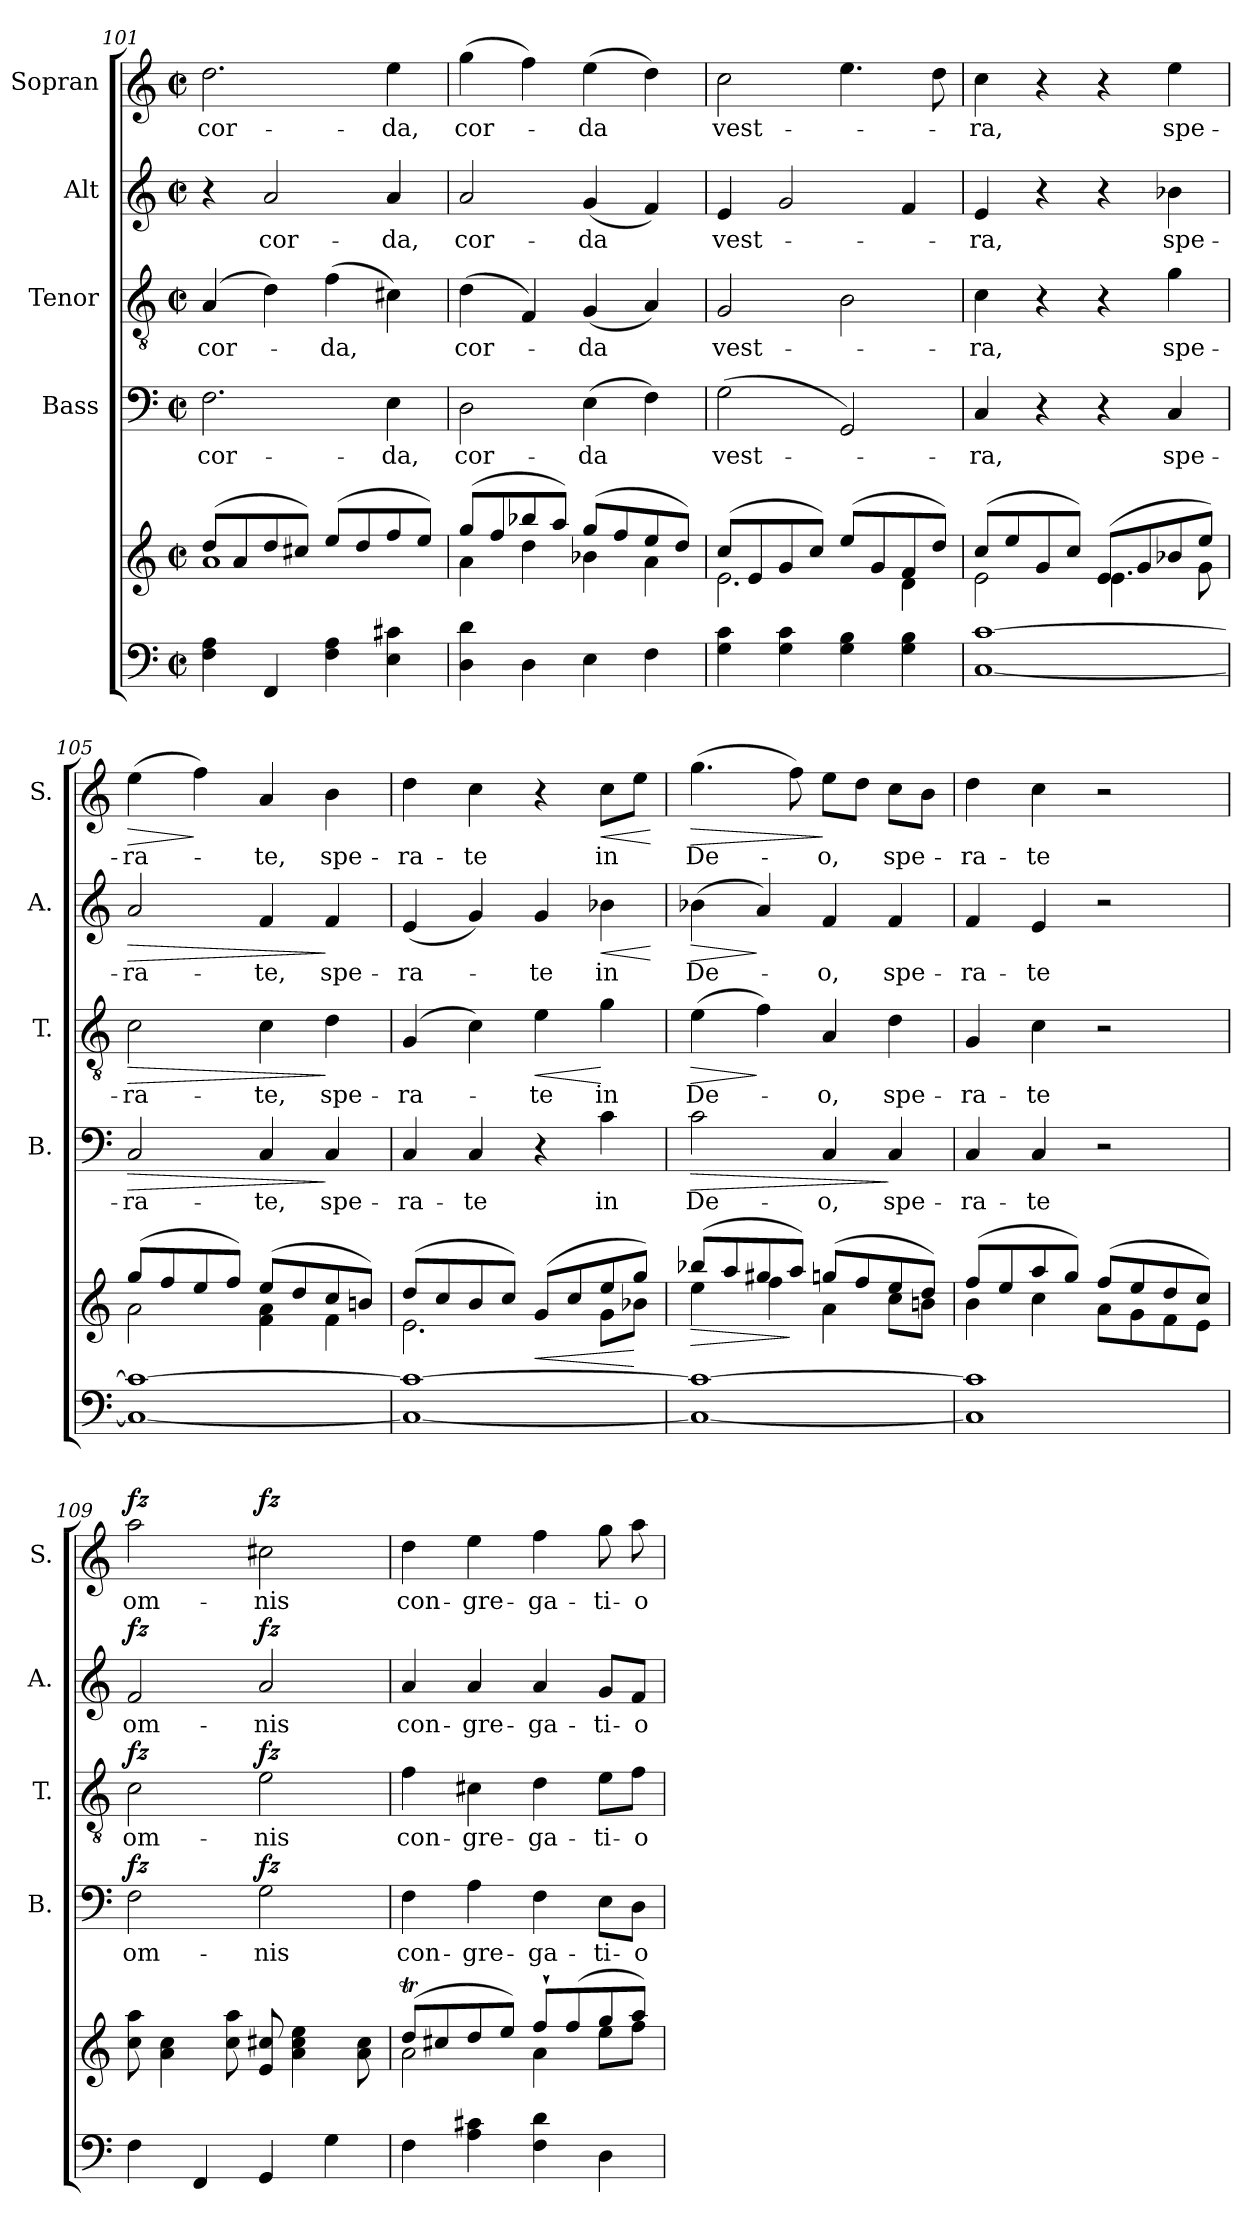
**kern	**kern	**dynam	**kern	**text	**dynam	**kern	**text	**dynam	**kern	**text	**dynam	**kern	**text	**dynam
*part5	*part5	*part5	*part4	*part4	*part4	*part3	*part3	*part3	*part2	*part2	*part2	*part1	*part1	*part1
*staff6	*staff5	*staff5/6	*staff4	*staff4	*staff4	*staff3	*staff3	*staff3	*staff2	*staff2	*staff2	*staff1	*staff1	*staff1
*	*	*	*I"Bass	*	*	*I"Tenor	*	*	*I"Alt	*	*	*I"Sopran	*	*
*	*	*	*I'B.	*	*	*I'T.	*	*	*I'A.	*	*	*I'S.	*	*
*clefF4	*clefG2	*	*clefF4	*	*	*clefGv2	*	*	*clefG2	*	*	*clefG2	*	*
*k[]	*k[]	*	*k[]	*	*	*k[]	*	*	*k[]	*	*	*k[]	*	*
*C:	*C:	*	*C:	*	*	*C:	*	*	*C:	*	*	*C:	*	*
*M2/2	*M2/2	*	*M2/2	*	*	*M2/2	*	*	*M2/2	*	*	*M2/2	*	*
*met(c|)	*met(c|)	*	*met(c|)	*	*	*met(c|)	*	*	*met(c|)	*	*	*met(c|)	*	*
=101	=101	=101	=101	=101	=101	=101	=101	=101	=101	=101	=101	=101	=101	=101
*	*^	*	*	*	*	*	*	*	*	*	*	*	*	*
!	!	!	!	!	!LO:LY:b	!	!	!LO:LY:b	!	!	!	!	!	!LO:LY:b	!
4F\ 4A\	(>8dd/L	1a	.	2.F\	cor-	.	(4A/	cor-	.	4r	.	.	2.dd\	cor-	.
.	8a/	.	.	.	.	.	.	.	.	.	.	.	.	.	.
!	!	!	!	!	!	!	!	!	!	!	!LO:LY:b	!	!	!	!
4FF/	8dd/	.	.	.	.	.	4d\)	.	.	2a/	cor-	.	.	.	.
.	8cc#X/J)	.	.	.	.	.	.	.	.	.	.	.	.	.	.
!	!	!	!	!	!	!	!	!LO:LY:b	!	!	!	!	!	!	!
4F\ 4A\	(>8ee/L	.	.	.	.	.	(>4f\	-da,	.	.	.	.	.	.	.
.	8dd/	.	.	.	.	.	.	.	.	.	.	.	.	.	.
!	!	!	!	!	!LO:LY:b	!	!	!	!	!	!LO:LY:b	!	!	!LO:LY:b	!
4E\ 4c#X\	8ff/	.	.	4E\	-da,	.	4c#X\)	.	.	4a/	-da,	.	4ee\	-da,	.
.	8ee/J)	.	.	.	.	.	.	.	.	.	.	.	.	.	.
=102	=102	=102	=102	=102	=102	=102	=102	=102	=102	=102	=102	=102	=102	=102	=102
!	!	!	!	!	!LO:LY:b	!	!	!LO:LY:b	!	!	!LO:LY:b	!	!	!LO:LY:b	!
4D\ 4d\	(>8gg/L	4a\	.	2D\	cor-	.	(>4d\	cor-	.	2a/	cor-	.	(>4gg\	cor-	.
.	8ff/	.	.	.	.	.	.	.	.	.	.	.	.	.	.
4D\	8bb-X/	4dd\	.	.	.	.	4F/)	.	.	.	.	.	4ff\)	.	.
.	8aa/J)	.	.	.	.	.	.	.	.	.	.	.	.	.	.
!	!	!	!	!	!LO:LY:b	!	!	!LO:LY:b	!	!	!LO:LY:b	!	!	!LO:LY:b	!
4E\	(>8gg/L	4b-X\	.	(>4E\	-da	.	(<4G/	-da	.	(<4g/	-da	.	(>4ee\	-da	.
.	8ff/	.	.	.	.	.	.	.	.	.	.	.	.	.	.
4F\	8ee/	4a\	.	4F\)	.	.	4A/)	.	.	4f/)	.	.	4dd\)	.	.
.	8dd/J)	.	.	.	.	.	.	.	.	.	.	.	.	.	.
=103	=103	=103	=103	=103	=103	=103	=103	=103	=103	=103	=103	=103	=103	=103	=103
!	!	!	!	!	!LO:LY:b	!	!	!LO:LY:b	!	!	!LO:LY:b	!	!	!LO:LY:b	!
4G\ 4c\	(>8cc/L	2.e\	.	(>2G\	vest-	.	2G/	vest-	.	4e/	vest-	.	2cc\	vest-	.
.	8e/	.	.	.	.	.	.	.	.	.	.	.	.	.	.
4G\ 4c\	8g/	.	.	.	.	.	.	.	.	2g/	.	.	.	.	.
.	8cc/J)	.	.	.	.	.	.	.	.	.	.	.	.	.	.
4G\ 4B\	(>8ee/L	.	.	2GG/)	.	.	2B\	.	.	.	.	.	4.ee\	.	.
.	8g/	.	.	.	.	.	.	.	.	.	.	.	.	.	.
4G\ 4B\	8f/	4d\	.	.	.	.	.	.	.	4f/	.	.	.	.	.
.	8dd/J)	.	.	.	.	.	.	.	.	.	.	.	8dd\	.	.
=104	=104	=104	=104	=104	=104	=104	=104	=104	=104	=104	=104	=104	=104	=104	=104
!	!	!	!	!	!LO:LY:b	!	!	!LO:LY:b	!	!	!LO:LY:b	!	!	!LO:LY:b	!
[1C [1c	(>8cc/L	2e\	.	4C/	-ra,	.	4c\	-ra,	.	4e/	-ra,	.	4cc\	-ra,	.
.	8ee/	.	.	.	.	.	.	.	.	.	.	.	.	.	.
.	8g/	.	.	4r	.	.	4r	.	.	4r	.	.	4r	.	.
.	8cc/J)	.	.	.	.	.	.	.	.	.	.	.	.	.	.
.	(>8e/L	4.e\	.	4r	.	.	4r	.	.	4r	.	.	4r	.	.
.	8g/	.	.	.	.	.	.	.	.	.	.	.	.	.	.
!	!	!	!	!	!LO:LY:b	!	!	!LO:LY:b	!	!	!LO:LY:b	!	!	!LO:LY:b	!
.	8b-X/	.	.	4C/	spe-	.	4g\	spe-	.	4b-X\	spe-	.	4ee\	spe-	.
.	8ee/J)	8g\	.	.	.	.	.	.	.	.	.	.	.	.	.
!!LO:PB:g=z
=105	=105	=105	=105	=105	=105	=105	=105	=105	=105	=105	=105	=105	=105	=105	=105
!	!	!	!	!	!LO:LY:b	!LO:HP:b	!	!LO:LY:b	!LO:HP:b	!	!LO:LY:b	!LO:HP:b	!	!LO:LY:b	!LO:HP:b
1C_ 1c_	(>8gg/L	2a\	.	2C/	-ra-	>	2c\	-ra-	>	2a/	-ra-	>	(>4ee\	-ra-	>
.	8ff/	.	.	.	.	.	.	.	.	.	.	.	.	.	.
.	8ee/	.	.	.	.	.	.	.	.	.	.	.	4ff\)	.	]
.	8ff/J)	.	.	.	.	.	.	.	.	.	.	.	.	.	.
!	!	!	!	!	!LO:LY:b	!	!	!LO:LY:b	!	!	!LO:LY:b	!	!	!LO:LY:b	!
.	(>8ee/L	4f\ 4a\	.	4C/	-te,	.	4c\	-te,	.	4f/	-te,	.	4a/	-te,	.
.	8dd/	.	.	.	.	.	.	.	.	.	.	.	.	.	.
!	!	!	!	!	!LO:LY:b	!	!	!LO:LY:b	!	!	!LO:LY:b	!	!	!LO:LY:b	!
.	8cc/	4f\	.	4C/	spe-	]	4d\	spe-	]	4f/	spe-	]	4b\	spe-	.
.	8bn/J)	.	.	.	.	.	.	.	.	.	.	.	.	.	.
=106	=106	=106	=106	=106	=106	=106	=106	=106	=106	=106	=106	=106	=106	=106	=106
!	!	!	!	!	!LO:LY:b	!	!	!LO:LY:b	!	!	!LO:LY:b	!	!	!LO:LY:b	!
1C_ 1c_	(>8dd/L	2.e\	.	4C/	-ra-	.	(4G/	-ra-	.	(<4e/	-ra-	.	4dd\	-ra-	.
.	8cc/	.	.	.	.	.	.	.	.	.	.	.	.	.	.
!	!	!	!	!	!LO:LY:b	!	!	!	!	!	!	!	!	!LO:LY:b	!
.	8b/	.	.	4C/	-te	.	4c\)	.	.	4g/)	.	.	4cc\	-te	.
.	8cc/J)	.	.	.	.	.	.	.	.	.	.	.	.	.	.
!	!	!	!LO:HP:b	!	!	!	!	!LO:LY:b	!LO:HP:b	!	!LO:LY:b	!	!	!	!
.	(>8g/L	.	<	4r	.	.	4e\	-te	<	4g/	-te	.	4r	.	.
.	8cc/	.	.	.	.	.	.	.	.	.	.	.	.	.	.
!	!	!	!	!	!LO:LY:b	!	!	!LO:LY:b	!	!	!LO:LY:b	!LO:HP:b	!	!LO:LY:b	!LO:HP:b
.	8ee/	8g\L	.	4c\	in	.	4g\	in	[	4b-X\	in	<	8cc\L	in	<
.	8gg/J)	8b-X\J	[	.	.	.	.	.	.	.	.	.	8ee\J	.	.
*	*v	*v	*	*	*	*	*	*	*	*	*	*	*	*	*
.	.	.	.	.	.	.	.	.	.	.	[	.	.	[
=107	=107	=107	=107	=107	=107	=107	=107	=107	=107	=107	=107	=107	=107	=107
!	!	!LO:HP:b	!	!LO:LY:b	!LO:HP:b	!	!LO:LY:b	!LO:HP:b	!	!LO:LY:b	!LO:HP:b	!	!LO:LY:b	!LO:HP:b
*	*^	*	*	*	*	*	*	*	*	*	*	*	*	*
1C_ 1c_	(>8bb-X/L	4ee\	>	2c\	De-	>	(>4e\	De-	>	(>4b-X\	De-	>	(>4.gg\	De-	>
.	8aa/	.	.	.	.	.	.	.	.	.	.	.	.	.	.
.	8gg#X/	4ff\	.	.	.	.	4f\)	.	]	4a/)	.	]	.	.	.
.	8aa/J)	.	]	.	.	.	.	.	.	.	.	.	8ff\)	.	.
!	!	!	!	!	!LO:LY:b	!	!	!LO:LY:b	!	!	!LO:LY:b	!	!	!LO:LY:b	!
.	(>8ggn/L	4a\	.	4C/	-o,	.	4A/	-o,	.	4f/	-o,	.	8ee\L	-o,	]
.	8ff/	.	.	.	.	.	.	.	.	.	.	.	8dd\J	.	.
!	!	!	!	!	!LO:LY:b	!	!	!LO:LY:b	!	!	!LO:LY:b	!	!	!LO:LY:b	!
.	8ee/	8cc\L	.	4C/	spe-	]	4d\	spe-	.	4f/	spe-	.	8cc\L	spe-	.
.	8dd/J)	8bn\J	.	.	.	.	.	.	.	.	.	.	8b\J	.	.
=108	=108	=108	=108	=108	=108	=108	=108	=108	=108	=108	=108	=108	=108	=108	=108
!	!	!	!	!	!LO:LY:b	!	!	!LO:LY:b	!	!	!LO:LY:b	!	!	!LO:LY:b	!
1C] 1c]	(>8ff/L	4b\	.	4C/	-ra-	.	4G/	-ra-	.	4f/	-ra-	.	4dd\	-ra-	.
.	8ee/	.	.	.	.	.	.	.	.	.	.	.	.	.	.
!	!	!	!	!	!LO:LY:b	!	!	!LO:LY:b	!	!	!LO:LY:b	!	!	!LO:LY:b	!
.	8aa/	4cc\	.	4C/	-te	.	4c\	-te	.	4e/	-te	.	4cc\	-te	.
.	8gg/J)	.	.	.	.	.	.	.	.	.	.	.	.	.	.
.	(>8ff/L	8a\L	.	2r	.	.	2r	.	.	2r	.	.	2r	.	.
.	8ee/	8g\	.	.	.	.	.	.	.	.	.	.	.	.	.
.	8dd/	8f\	.	.	.	.	.	.	.	.	.	.	.	.	.
.	8cc/J)	8e\J	.	.	.	.	.	.	.	.	.	.	.	.	.
=109	=109	=109	=109	=109	=109	=109	=109	=109	=109	=109	=109	=109	=109	=109	=109
!	!	!	!	!	!LO:LY:b	!LO:DY:a	!	!LO:LY:b	!LO:DY:a	!	!LO:LY:b	!LO:DY:a	!	!LO:LY:b	!LO:DY:a
*	*v	*v	*	*	*	*	*	*	*	*	*	*	*	*	*
4F\	8cc\ 8aa\	.	2F\	om-	fz	2c\	om-	fz	2f/	om-	fz	2aa\	om-	fz
.	4a\ 4cc\	.	.	.	.	.	.	.	.	.	.	.	.	.
4FF/	.	.	.	.	.	.	.	.	.	.	.	.	.	.
.	8cc\ 8aa\	.	.	.	.	.	.	.	.	.	.	.	.	.
!	!	!	!	!LO:LY:b	!LO:DY:a	!	!LO:LY:b	!LO:DY:a	!	!LO:LY:b	!LO:DY:a	!	!LO:LY:b	!LO:DY:a
4GG/	8e/ 8cc#X/	.	2G\	-nis	fz	2e\	-nis	fz	2a/	-nis	fz	2cc#X\	-nis	fz
.	4a\ 4cc#\ 4ee\	.	.	.	.	.	.	.	.	.	.	.	.	.
4G\	.	.	.	.	.	.	.	.	.	.	.	.	.	.
.	8a\ 8cc#\	.	.	.	.	.	.	.	.	.	.	.	.	.
!!LO:LB:g=z
=110	=110	=110	=110	=110	=110	=110	=110	=110	=110	=110	=110	=110	=110	=110
*	*^	*	*	*	*	*	*	*	*	*	*	*	*	*
!	!	!	!	!	!LO:LY:b	!	!	!LO:LY:b	!	!	!LO:LY:b	!	!	!LO:LY:b	!
4F\	(>8ddT/L	2a\	.	4F\	con-	.	4f\	con-	.	4a/	con-	.	4dd\	con-	.
.	8cc#X/	.	.	.	.	.	.	.	.	.	.	.	.	.	.
!	!	!	!	!	!LO:LY:b	!	!	!LO:LY:b	!	!	!LO:LY:b	!	!	!LO:LY:b	!
4A\ 4c#X\	8dd/	.	.	4A\	-gre-	.	4c#X\	-gre-	.	4a/	-gre-	.	4ee\	-gre-	.
.	8ee/J)	.	.	.	.	.	.	.	.	.	.	.	.	.	.
!	!	!	!	!	!LO:LY:b	!	!	!LO:LY:b	!	!	!LO:LY:b	!	!	!LO:LY:b	!
4F\ 4d\	8ff`>/L	4a\	.	4F\	-ga-	.	4d\	-ga-	.	4a/	-ga-	.	4ff\	-ga-	.
.	(>8ff/	.	.	.	.	.	.	.	.	.	.	.	.	.	.
!	!	!	!	!	!LO:LY:b	!	!	!LO:LY:b	!	!	!LO:LY:b	!	!	!LO:LY:b	!
4D\	8gg/	8ee\L	.	8E\L	-ti-	.	8e\L	-ti-	.	8g/L	-ti-	.	8gg\	-ti-	.
!	!	!	!	!	!LO:LY:b	!	!	!LO:LY:b	!	!	!LO:LY:b	!	!	!LO:LY:b	!
.	8aa/J)	8ff\J	.	8D\J	-o	.	8f\J	-o	.	8f/J	-o	.	8aa\	-o	.
*	*v	*v	*	*	*	*	*	*	*	*	*	*	*	*	*
=	=	=	=	=	=	=	=	=	=	=	=	=	=	=
*-	*-	*-	*-	*-	*-	*-	*-	*-	*-	*-	*-	*-	*-	*-
